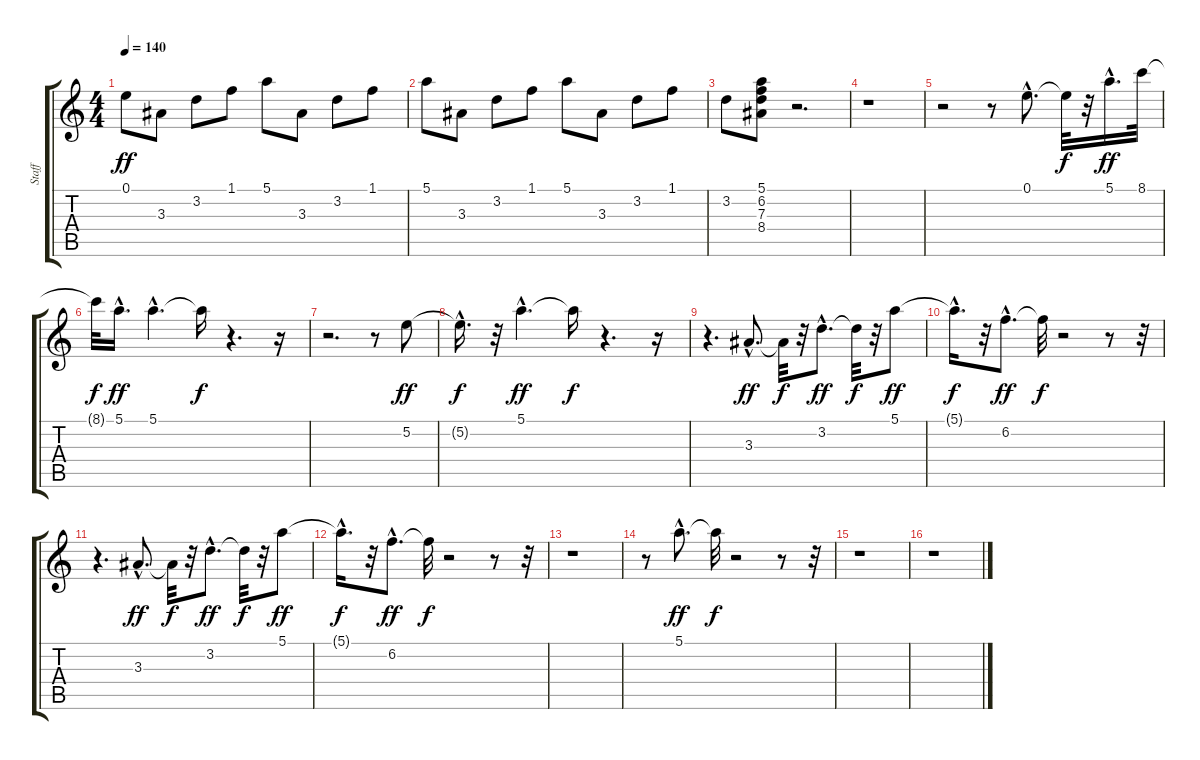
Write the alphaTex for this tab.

\track ("Staff" "Staff") {instrument acousticguitarsteel}
\staff {score tabs}
\tuning (E4 B3 G3 D3 A2 E2) {hide}
\ts (4 4)
\tempo 140
\clef g2
\ks c
0.1.8{dy ff} 3.3.8 3.2.8 1.1.8 5.1.8 3.3.8 3.2.8 1.1.8 |
5.1.8 3.3.8 3.2.8 1.1.8 5.1.8 3.3.8 3.2.8 1.1.8 |
3.2.8 (5.1 6.2 7.3 8.4).8 r.2{d} |
r.1 |
r.2 r.8 0.1{hac}.8{d} 0.1{t}.32{dy f} r.32 5.1{hac}.16{d dy ff} 8.1.32 |
8.1{t}.32{dy f} 5.1{hac}.16{d dy ff} 5.1{hac}.4{d} 5.1{t}.16{dy f} r.4{d} r.16 |
r.2{d} r.8 5.2.8{dy ff} |
5.2{hac t}.16{d dy f} r.32 5.1{hac}.4{d dy ff} 5.1{t}.16{dy f} r.4{d} r.16 |
r.4{d} 3.3{hac}.8{d dy ff} 3.3{t}.32{dy f} r.32 3.2{hac}.8{d dy ff} 3.2{t}.32{dy f} r.32 5.1.8{dy ff} |
5.1{hac t}.16{d dy f} r.32 6.2{hac}.8{d dy ff} 6.2{t}.32{dy f} r.2 r.8 r.32 |
r.4{d} 3.3{hac}.8{d dy ff} 3.3{t}.32{dy f} r.32 3.2{hac}.8{d dy ff} 3.2{t}.32{dy f} r.32 5.1.8{dy ff} |
5.1{hac t}.16{d dy f} r.32 6.2{hac}.8{d dy ff} 6.2{t}.32{dy f} r.2 r.8 r.32 |
r.1 |
r.8 5.1{hac}.8{d dy ff} 5.1{t}.32{dy f} r.2 r.8 r.32 |
r.1 |
r.1
